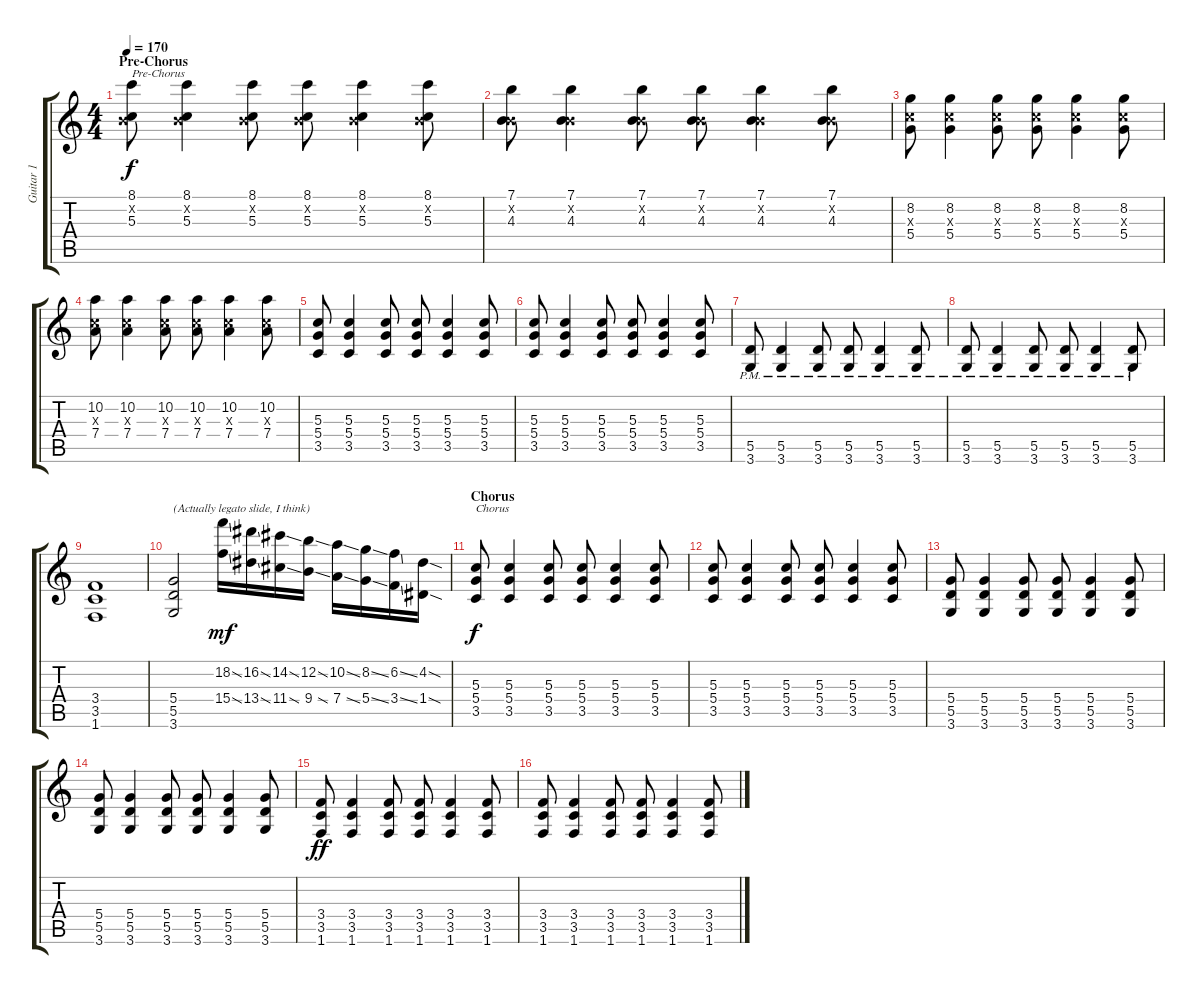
\track ("Guitar 1" "Guitar 1") {instrument distortionguitar}
\staff {score tabs}
\tuning (E4 B3 G3 D3 A2 E2) {hide}
\ts (4 4)
\section ("" "Pre-Chorus")
\tempo 170
\clef g2
\ks c
(8.1 0.2{x} 5.3).8{txt "Pre-Chorus" dy f} (8.1 0.2{x} 5.3).4 (8.1 0.2{x} 5.3).8 (8.1 0.2{x} 5.3).8 (8.1 0.2{x} 5.3).4 (8.1 0.2{x} 5.3).8 |
(7.1 0.2{x} 4.3).8 (7.1 0.2{x} 4.3).4 (7.1 0.2{x} 4.3).8 (7.1 0.2{x} 4.3).8 (7.1 0.2{x} 4.3).4 (7.1 0.2{x} 4.3).8 |
(8.2 5.3{x} 5.4).8 (8.2 5.3{x} 5.4).4 (8.2 5.3{x} 5.4).8 (8.2 5.3{x} 5.4).8 (8.2 5.3{x} 5.4).4 (8.2 5.3{x} 5.4).8 |
(10.2 5.3{x} 7.4).8 (10.2 5.3{x} 7.4).4 (10.2 5.3{x} 7.4).8 (10.2 5.3{x} 7.4).8 (10.2 5.3{x} 7.4).4 (10.2 5.3{x} 7.4).8 |
(5.3 5.4 3.5).8 (5.3 5.4 3.5).4 (5.3 5.4 3.5).8 (5.3 5.4 3.5).8 (5.3 5.4 3.5).4 (5.3 5.4 3.5).8 |
(5.3 5.4 3.5).8 (5.3 5.4 3.5).4 (5.3 5.4 3.5).8 (5.3 5.4 3.5).8 (5.3 5.4 3.5).4 (5.3 5.4 3.5).8 |
(5.5{pm} 3.6{pm}).8 (5.5{pm} 3.6{pm}).4 (5.5{pm} 3.6{pm}).8 (5.5{pm} 3.6{pm}).8 (5.5{pm} 3.6{pm}).4 (5.5{pm} 3.6{pm}).8 |
(5.5{pm} 3.6{pm}).8 (5.5{pm} 3.6{pm}).4 (5.5{pm} 3.6{pm}).8 (5.5{pm} 3.6{pm}).8 (5.5{pm} 3.6{pm}).4 (5.5{pm} 3.6{pm}).8 |
(3.4 3.5 1.6).1 |
(5.4 5.5 3.6).2{txt "(Actually legato slide, I think)"} (18.2{ss} 15.4{ss}).16{dy mf} (16.2{ss} 13.4{ss}).16 (14.2{ss} 11.4{ss}).16 (12.2{ss} 9.4{ss}).16 (10.2{ss} 7.4{ss}).16 (8.2{ss} 5.4{ss}).16 (6.2{ss} 3.4{ss}).16 (4.2{sod} 1.4{sod}).16 |
\section ("" "Chorus")
(5.3 5.4 3.5).8{txt "Chorus" dy f} (5.3 5.4 3.5).4 (5.3 5.4 3.5).8 (5.3 5.4 3.5).8 (5.3 5.4 3.5).4 (5.3 5.4 3.5).8 |
(5.3 5.4 3.5).8 (5.3 5.4 3.5).4 (5.3 5.4 3.5).8 (5.3 5.4 3.5).8 (5.3 5.4 3.5).4 (5.3 5.4 3.5).8 |
(5.4 5.5 3.6).8 (5.4 5.5 3.6).4 (5.4 5.5 3.6).8 (5.4 5.5 3.6).8 (5.4 5.5 3.6).4 (5.4 5.5 3.6).8 |
(5.4 5.5 3.6).8 (5.4 5.5 3.6).4 (5.4 5.5 3.6).8 (5.4 5.5 3.6).8 (5.4 5.5 3.6).4 (5.4 5.5 3.6).8 |
(3.4 3.5 1.6).8{dy ff} (3.4 3.5 1.6).4 (3.4 3.5 1.6).8 (3.4 3.5 1.6).8 (3.4 3.5 1.6).4 (3.4 3.5 1.6).8 |
(3.4 3.5 1.6).8 (3.4 3.5 1.6).4 (3.4 3.5 1.6).8 (3.4 3.5 1.6).8 (3.4 3.5 1.6).4 (3.4 3.5 1.6).8
